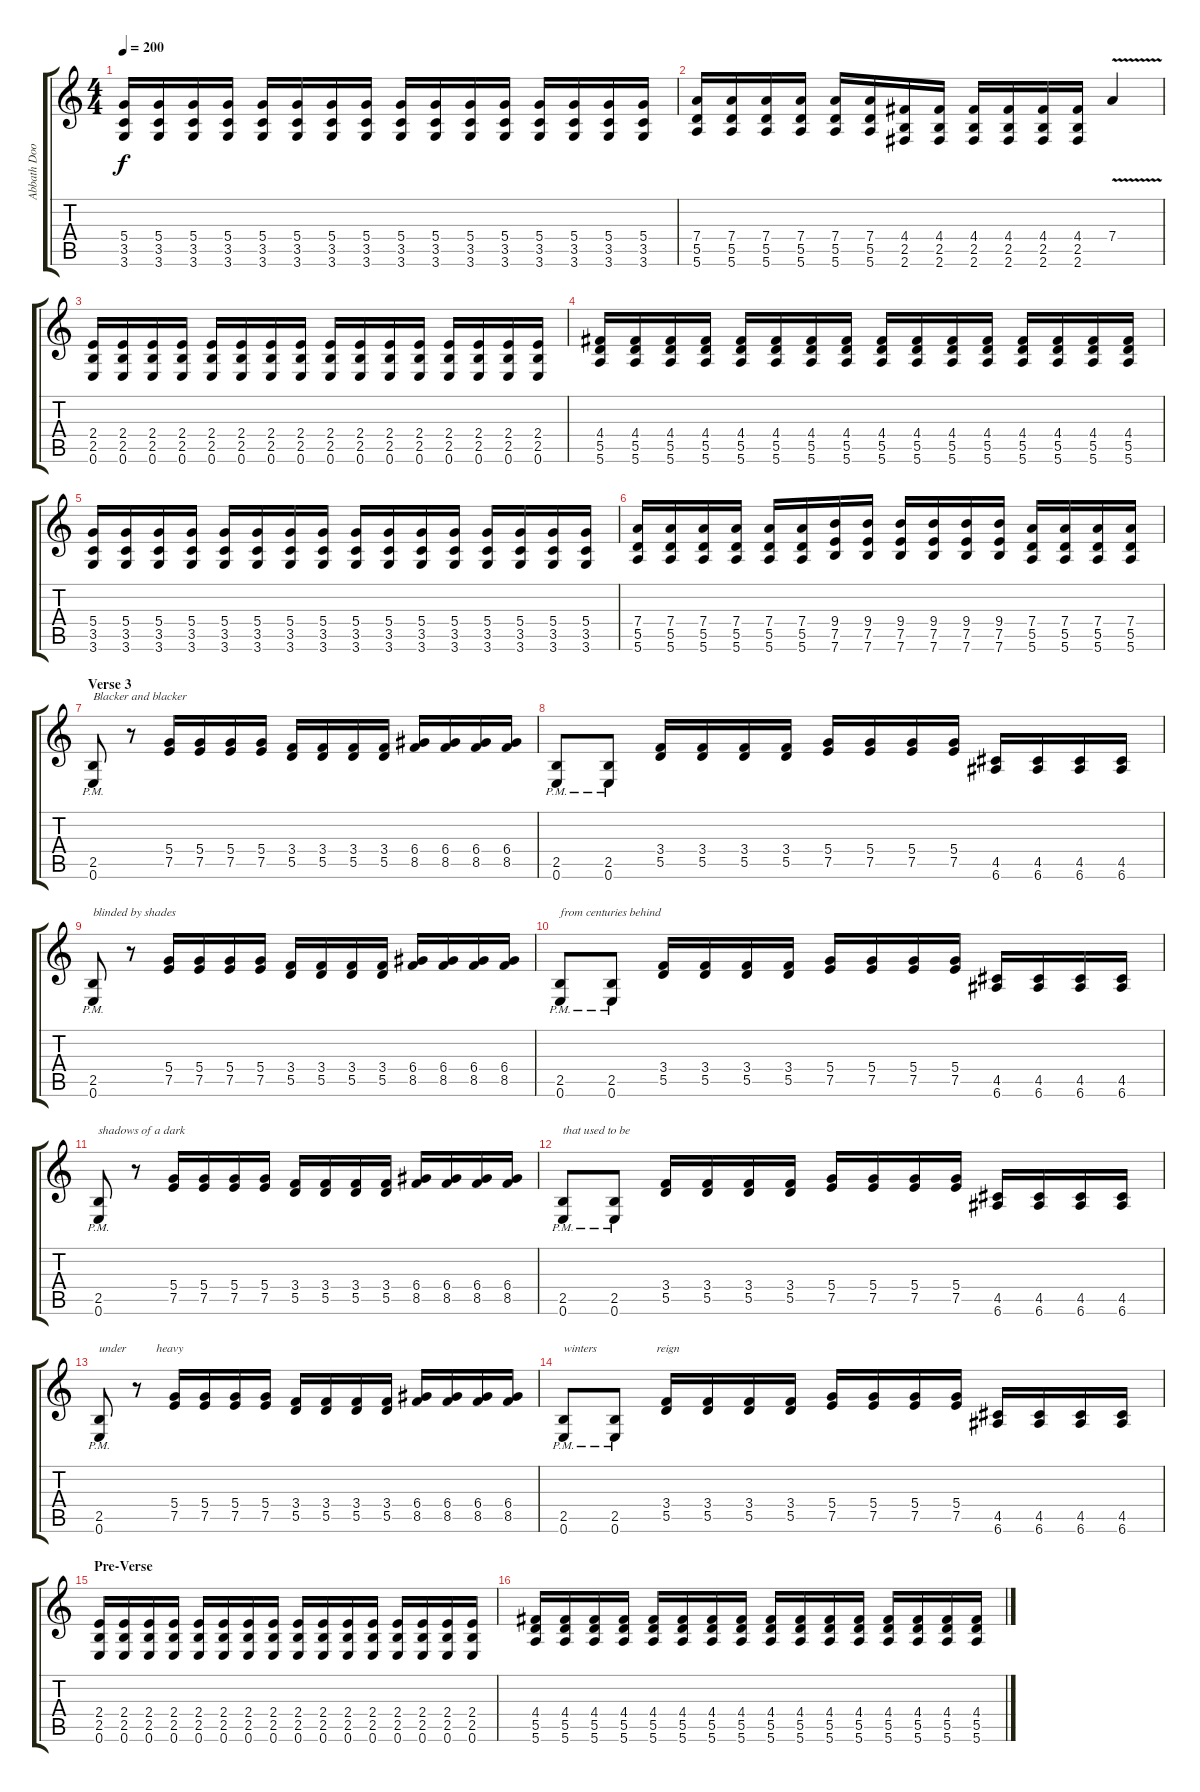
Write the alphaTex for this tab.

\track ("Abbath Doom Occulta (Guitar)" "Abbath Doo") {instrument distortionguitar}
\staff {score tabs}
\tuning (E4 B3 G3 D3 A2 E2) {hide}
\ts (4 4)
\tempo 200
\clef g2
\ks c
(5.4 3.5 3.6).16{dy f} (5.4 3.5 3.6).16 (5.4 3.5 3.6).16 (5.4 3.5 3.6).16 (5.4 3.5 3.6).16 (5.4 3.5 3.6).16 (5.4 3.5 3.6).16 (5.4 3.5 3.6).16 (5.4 3.5 3.6).16 (5.4 3.5 3.6).16 (5.4 3.5 3.6).16 (5.4 3.5 3.6).16 (5.4 3.5 3.6).16 (5.4 3.5 3.6).16 (5.4 3.5 3.6).16 (5.4 3.5 3.6).16 |
(7.4 5.5 5.6).16 (7.4 5.5 5.6).16 (7.4 5.5 5.6).16 (7.4 5.5 5.6).16 (7.4 5.5 5.6).16 (7.4 5.5 5.6).16 (4.4 2.5 2.6).16 (4.4 2.5 2.6).16 (4.4 2.5 2.6).16 (4.4 2.5 2.6).16 (4.4 2.5 2.6).16 (4.4 2.5 2.6).16 7.4{v}.4{instrument guitarharmonics} |
(2.4 2.5 0.6).16{instrument distortionguitar} (2.4 2.5 0.6).16 (2.4 2.5 0.6).16 (2.4 2.5 0.6).16 (2.4 2.5 0.6).16 (2.4 2.5 0.6).16 (2.4 2.5 0.6).16 (2.4 2.5 0.6).16 (2.4 2.5 0.6).16 (2.4 2.5 0.6).16 (2.4 2.5 0.6).16 (2.4 2.5 0.6).16 (2.4 2.5 0.6).16 (2.4 2.5 0.6).16 (2.4 2.5 0.6).16 (2.4 2.5 0.6).16 |
(4.4 5.5 5.6).16 (4.4 5.5 5.6).16 (4.4 5.5 5.6).16 (4.4 5.5 5.6).16 (4.4 5.5 5.6).16 (4.4 5.5 5.6).16 (4.4 5.5 5.6).16 (4.4 5.5 5.6).16 (4.4 5.5 5.6).16 (4.4 5.5 5.6).16 (4.4 5.5 5.6).16 (4.4 5.5 5.6).16 (4.4 5.5 5.6).16 (4.4 5.5 5.6).16 (4.4 5.5 5.6).16 (4.4 5.5 5.6).16 |
(5.4 3.5 3.6).16 (5.4 3.5 3.6).16 (5.4 3.5 3.6).16 (5.4 3.5 3.6).16 (5.4 3.5 3.6).16 (5.4 3.5 3.6).16 (5.4 3.5 3.6).16 (5.4 3.5 3.6).16 (5.4 3.5 3.6).16 (5.4 3.5 3.6).16 (5.4 3.5 3.6).16 (5.4 3.5 3.6).16 (5.4 3.5 3.6).16 (5.4 3.5 3.6).16 (5.4 3.5 3.6).16 (5.4 3.5 3.6).16 |
(7.4 5.5 5.6).16 (7.4 5.5 5.6).16 (7.4 5.5 5.6).16 (7.4 5.5 5.6).16 (7.4 5.5 5.6).16 (7.4 5.5 5.6).16 (9.4 7.5 7.6).16 (9.4 7.5 7.6).16 (9.4 7.5 7.6).16 (9.4 7.5 7.6).16 (9.4 7.5 7.6).16 (9.4 7.5 7.6).16 (7.4 5.5 5.6).16 (7.4 5.5 5.6).16 (7.4 5.5 5.6).16 (7.4 5.5 5.6).16 |
\section ("" "Verse 3")
(2.5{pm} 0.6{pm}).8{txt "Blacker and blacker "} r.8 (5.4 7.5).16 (5.4 7.5).16 (5.4 7.5).16 (5.4 7.5).16 (3.4 5.5).16 (3.4 5.5).16 (3.4 5.5).16 (3.4 5.5).16 (6.4 8.5).16 (6.4 8.5).16 (6.4 8.5).16 (6.4 8.5).16 |
(2.5{pm} 0.6{pm}).8 (2.5{pm} 0.6{pm}).8 (3.4 5.5).16 (3.4 5.5).16 (3.4 5.5).16 (3.4 5.5).16 (5.4 7.5).16 (5.4 7.5).16 (5.4 7.5).16 (5.4 7.5).16 (4.5 6.6).16 (4.5 6.6).16 (4.5 6.6).16 (4.5 6.6).16 |
(2.5{pm} 0.6{pm}).8{txt "blinded by shades"} r.8 (5.4 7.5).16 (5.4 7.5).16 (5.4 7.5).16 (5.4 7.5).16 (3.4 5.5).16 (3.4 5.5).16 (3.4 5.5).16 (3.4 5.5).16 (6.4 8.5).16 (6.4 8.5).16 (6.4 8.5).16 (6.4 8.5).16 |
(2.5{pm} 0.6{pm}).8{txt "from centuries behind"} (2.5{pm} 0.6{pm}).8 (3.4 5.5).16 (3.4 5.5).16 (3.4 5.5).16 (3.4 5.5).16 (5.4 7.5).16 (5.4 7.5).16 (5.4 7.5).16 (5.4 7.5).16 (4.5 6.6).16 (4.5 6.6).16 (4.5 6.6).16 (4.5 6.6).16 |
(2.5{pm} 0.6{pm}).8{txt "shadows of a dark "} r.8 (5.4 7.5).16 (5.4 7.5).16 (5.4 7.5).16 (5.4 7.5).16 (3.4 5.5).16 (3.4 5.5).16 (3.4 5.5).16 (3.4 5.5).16 (6.4 8.5).16 (6.4 8.5).16 (6.4 8.5).16 (6.4 8.5).16 |
(2.5{pm} 0.6{pm}).8{txt "that used to be"} (2.5{pm} 0.6{pm}).8 (3.4 5.5).16 (3.4 5.5).16 (3.4 5.5).16 (3.4 5.5).16 (5.4 7.5).16 (5.4 7.5).16 (5.4 7.5).16 (5.4 7.5).16 (4.5 6.6).16 (4.5 6.6).16 (4.5 6.6).16 (4.5 6.6).16 |
(2.5{pm} 0.6{pm}).8{txt "under          heavy "} r.8 (5.4 7.5).16 (5.4 7.5).16 (5.4 7.5).16 (5.4 7.5).16 (3.4 5.5).16 (3.4 5.5).16 (3.4 5.5).16 (3.4 5.5).16 (6.4 8.5).16 (6.4 8.5).16 (6.4 8.5).16 (6.4 8.5).16 |
(2.5{pm} 0.6{pm}).8{txt "winters                    reign"} (2.5{pm} 0.6{pm}).8 (3.4 5.5).16 (3.4 5.5).16 (3.4 5.5).16 (3.4 5.5).16 (5.4 7.5).16 (5.4 7.5).16 (5.4 7.5).16 (5.4 7.5).16 (4.5 6.6).16 (4.5 6.6).16 (4.5 6.6).16 (4.5 6.6).16 |
\section ("" "Pre-Verse")
(2.4 2.5 0.6).16 (2.4 2.5 0.6).16 (2.4 2.5 0.6).16 (2.4 2.5 0.6).16 (2.4 2.5 0.6).16 (2.4 2.5 0.6).16 (2.4 2.5 0.6).16 (2.4 2.5 0.6).16 (2.4 2.5 0.6).16 (2.4 2.5 0.6).16 (2.4 2.5 0.6).16 (2.4 2.5 0.6).16 (2.4 2.5 0.6).16 (2.4 2.5 0.6).16 (2.4 2.5 0.6).16 (2.4 2.5 0.6).16 |
(4.4 5.5 5.6).16 (4.4 5.5 5.6).16 (4.4 5.5 5.6).16 (4.4 5.5 5.6).16 (4.4 5.5 5.6).16 (4.4 5.5 5.6).16 (4.4 5.5 5.6).16 (4.4 5.5 5.6).16 (4.4 5.5 5.6).16 (4.4 5.5 5.6).16 (4.4 5.5 5.6).16 (4.4 5.5 5.6).16 (4.4 5.5 5.6).16 (4.4 5.5 5.6).16 (4.4 5.5 5.6).16 (4.4 5.5 5.6).16
